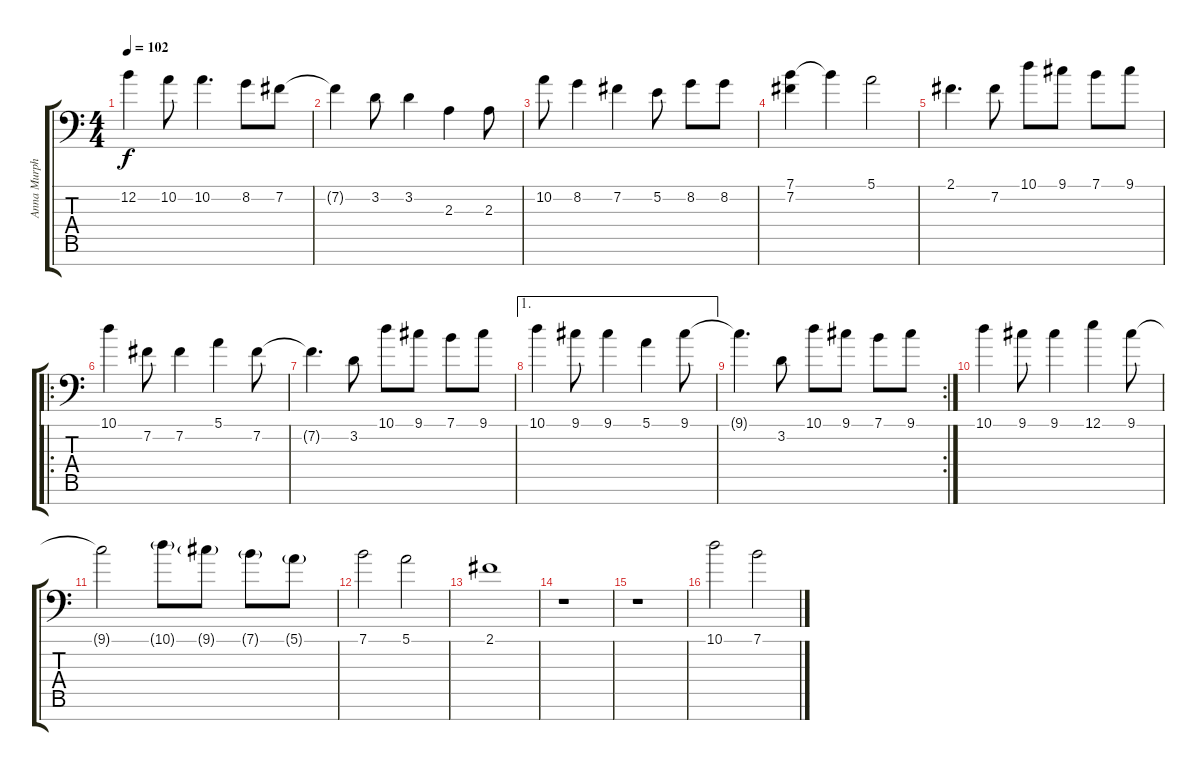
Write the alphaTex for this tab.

\track ("Anna Murphy" "Anna Murph") {instrument choiraahs}
\staff {score tabs}
\tuning (E4 B3 G3 D3 A2 E2 A1) {hide}
\ts (4 4)
\tempo 102
\clef f4
\ks c
12.2{t}.4{dy f} 10.2.8 10.2.4{d} 8.2.8 7.2.8 |
7.2{t}.4 3.2.8 3.2.4 2.3.4 2.3.8 |
10.2.8 8.2.4 7.2.4 5.2.8 8.2.8 8.2.8 |
(7.1 7.2).4 7.1{t}.4 5.1.2 |
2.1.4{d} 7.2.8 10.1.8 9.1.8 7.1.8 9.1.8 |
\ro
10.1.4 7.2.8 7.2.4 5.1.4 7.2.8 |
7.2{t}.4{d} 3.2.8 10.1.8 9.1.8 7.1.8 9.1.8 |
\ae 1
10.1.4 9.1.8 9.1.4 5.1.4 9.1.8 |
\rc 2
9.1{t}.4{d} 3.2.8 10.1.8 9.1.8 7.1.8 9.1.8 |
10.1.4 9.1.8 9.1.4 12.1.4 9.1.8 |
9.1{t}.2 10.1{g}.8 9.1{g}.8 7.1{g}.8 5.1{g}.8 |
7.1.2 5.1.2 |
2.1.1 |
r.1 |
r.1 |
10.1.2 7.1.2
